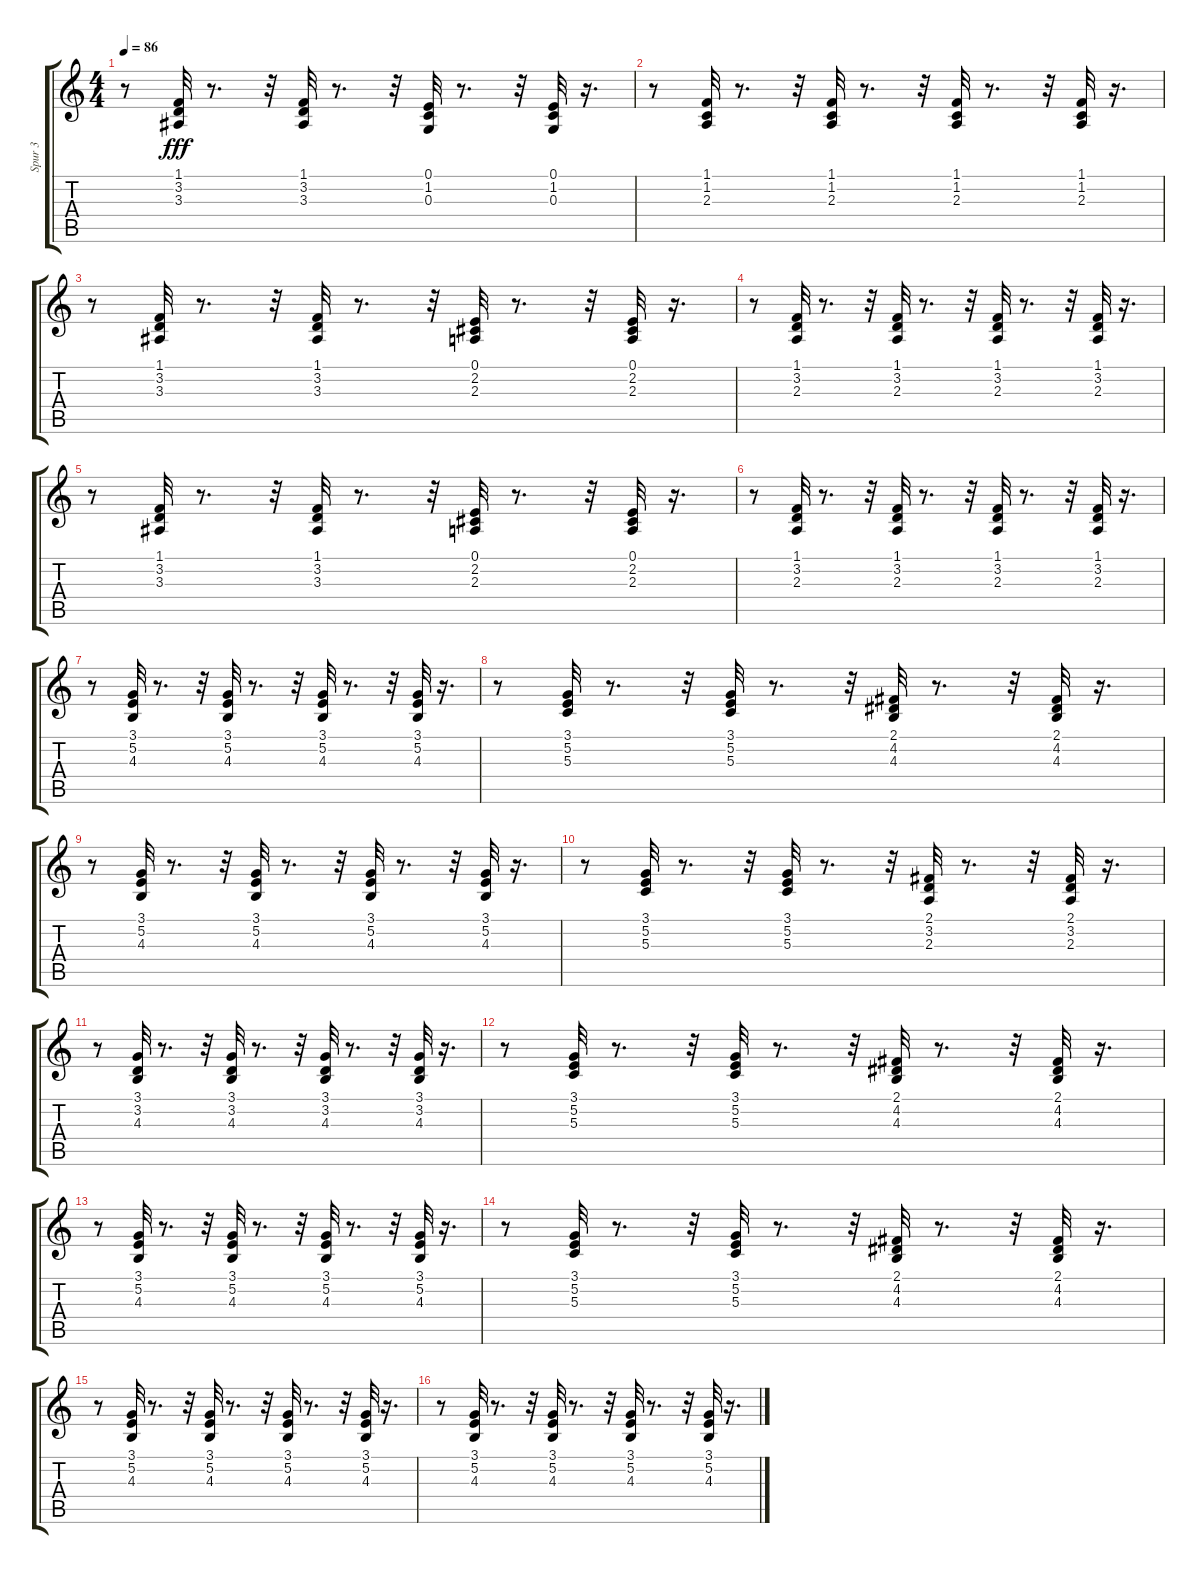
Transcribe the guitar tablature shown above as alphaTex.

\track ("Spur 3" "Spur 3") {instrument pad3polysynth}
\staff {score tabs}
\tuning (E4 B3 G3 D3 A2 E2) {hide}
\ts (4 4)
\tempo 86
\clef g2
\ks c
r.8{dy fff} (1.1 3.2 3.3).32 r.8{d} r.32 (1.1 3.2 3.3).32 r.8{d} r.32 (0.1 1.2 0.3).32 r.8{d} r.32 (0.1 1.2 0.3).32 r.16{d} |
r.8 (1.1 1.2 2.3).32 r.8{d} r.32 (1.1 1.2 2.3).32 r.8{d} r.32 (1.1 1.2 2.3).32 r.8{d} r.32 (1.1 1.2 2.3).32 r.16{d} |
r.8 (1.1 3.2 3.3).32 r.8{d} r.32 (1.1 3.2 3.3).32 r.8{d} r.32 (0.1 2.2 2.3).32 r.8{d} r.32 (0.1 2.2 2.3).32 r.16{d} |
r.8 (1.1 3.2 2.3).32 r.8{d} r.32 (1.1 3.2 2.3).32 r.8{d} r.32 (1.1 3.2 2.3).32 r.8{d} r.32 (1.1 3.2 2.3).32 r.16{d} |
r.8 (1.1 3.2 3.3).32 r.8{d} r.32 (1.1 3.2 3.3).32 r.8{d} r.32 (0.1 2.2 2.3).32 r.8{d} r.32 (0.1 2.2 2.3).32 r.16{d} |
r.8 (1.1 3.2 2.3).32 r.8{d} r.32 (1.1 3.2 2.3).32 r.8{d} r.32 (1.1 3.2 2.3).32 r.8{d} r.32 (1.1 3.2 2.3).32 r.16{d} |
r.8 (3.1 5.2 4.3).32 r.8{d} r.32 (3.1 5.2 4.3).32 r.8{d} r.32 (3.1 5.2 4.3).32 r.8{d} r.32 (3.1 5.2 4.3).32 r.16{d} |
r.8 (3.1 5.2 5.3).32 r.8{d} r.32 (3.1 5.2 5.3).32 r.8{d} r.32 (2.1 4.2 4.3).32 r.8{d} r.32 (2.1 4.2 4.3).32 r.16{d} |
r.8 (3.1 5.2 4.3).32 r.8{d} r.32 (3.1 5.2 4.3).32 r.8{d} r.32 (3.1 5.2 4.3).32 r.8{d} r.32 (3.1 5.2 4.3).32 r.16{d} |
r.8 (3.1 5.2 5.3).32 r.8{d} r.32 (3.1 5.2 5.3).32 r.8{d} r.32 (2.1 3.2 2.3).32 r.8{d} r.32 (2.1 3.2 2.3).32 r.16{d} |
r.8 (3.1 3.2 4.3).32 r.8{d} r.32 (3.1 3.2 4.3).32 r.8{d} r.32 (3.1 3.2 4.3).32 r.8{d} r.32 (3.1 3.2 4.3).32 r.16{d} |
r.8 (3.1 5.2 5.3).32 r.8{d} r.32 (3.1 5.2 5.3).32 r.8{d} r.32 (2.1 4.2 4.3).32 r.8{d} r.32 (2.1 4.2 4.3).32 r.16{d} |
r.8 (3.1 5.2 4.3).32 r.8{d} r.32 (3.1 5.2 4.3).32 r.8{d} r.32 (3.1 5.2 4.3).32 r.8{d} r.32 (3.1 5.2 4.3).32 r.16{d} |
r.8 (3.1 5.2 5.3).32 r.8{d} r.32 (3.1 5.2 5.3).32 r.8{d} r.32 (2.1 4.2 4.3).32 r.8{d} r.32 (2.1 4.2 4.3).32 r.16{d} |
r.8 (3.1 5.2 4.3).32 r.8{d} r.32 (3.1 5.2 4.3).32 r.8{d} r.32 (3.1 5.2 4.3).32 r.8{d} r.32 (3.1 5.2 4.3).32 r.16{d} |
r.8 (3.1 5.2 4.3).32 r.8{d} r.32 (3.1 5.2 4.3).32 r.8{d} r.32 (3.1 5.2 4.3).32 r.8{d} r.32 (3.1 5.2 4.3).32 r.16{d}
